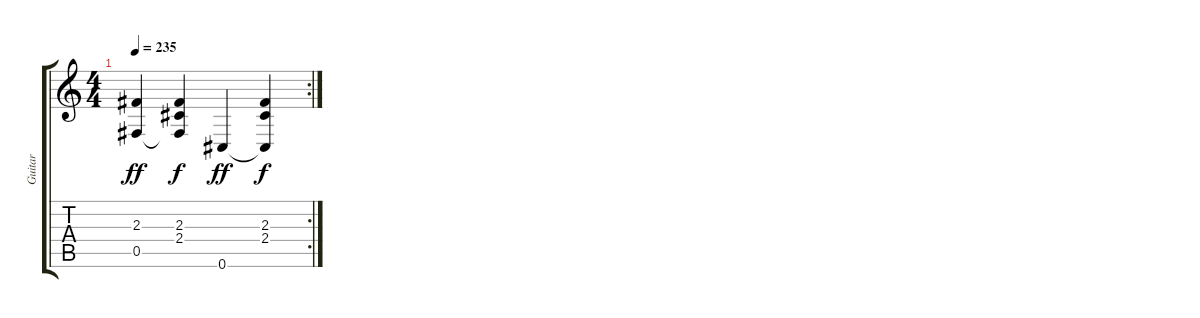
\track ("Guitar" "Guitar") {instrument acousticguitarsteel}
\staff {score tabs}
\tuning (Db4 Ab3 E3 B2 Gb2 Db2) {hide}
\rc 2
\ts (4 4)
\tempo 235
\clef g2
\ks c
(2.3 0.5).4{dy ff} (2.3 2.4 0.5{t}).4{dy f} 0.6.4{dy ff} (2.3 2.4 0.6{t}).4{dy f}
